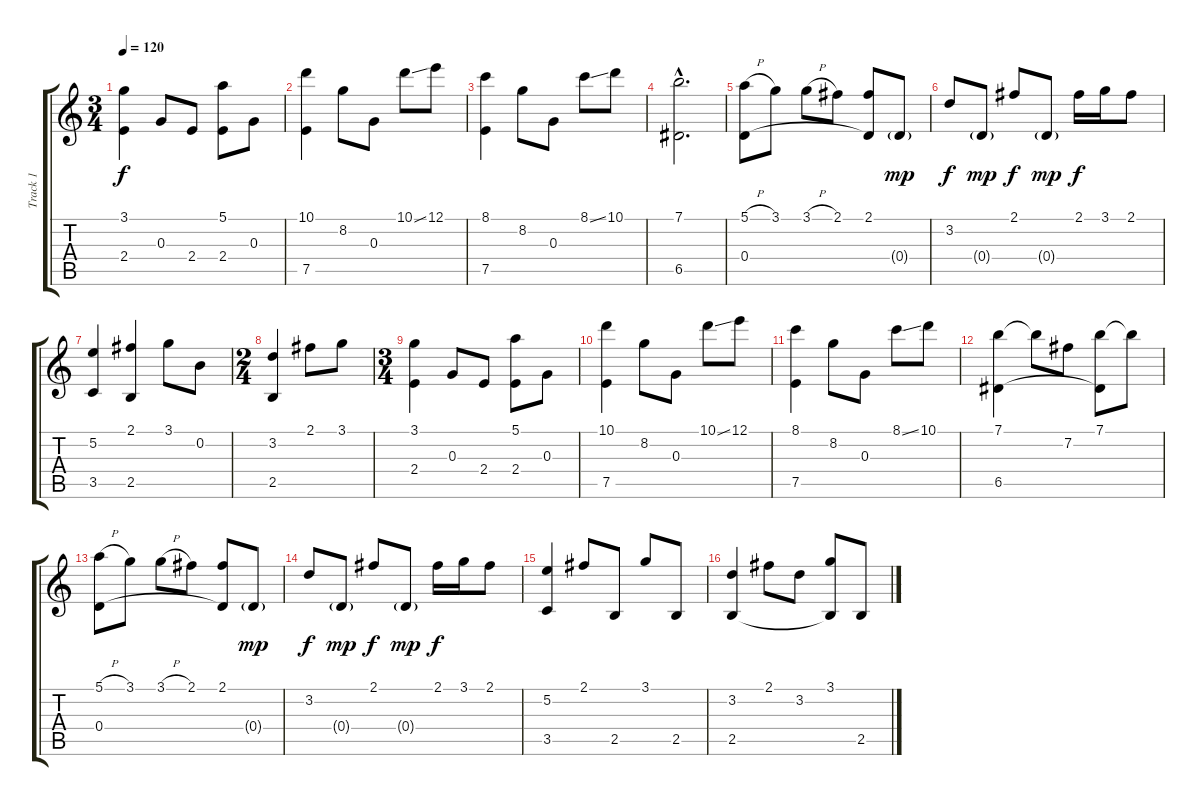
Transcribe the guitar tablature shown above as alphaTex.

\track ("Track 1" "Track 1") {instrument acousticguitarsteel}
\staff {score tabs}
\tuning (E4 B3 G3 D3 A2 E2) {hide}
\ts (3 4)
\tempo 120
\clef g2
\ks c
(3.1 2.4).4{dy f instrument acousticguitarsteel} 0.3.8 2.4.8 (5.1 2.4).8 0.3.8 |
(10.1 7.5).4 8.2.8 0.3.8 10.1{ss}.8 12.1.8 |
(8.1 7.5).4 8.2.8 0.3.8 8.1{ss}.8 10.1.8 |
(7.1{hac} 6.5{hac}).2{d} |
(5.1{h} 0.4).8 3.1.8 3.1{h}.8 2.1.8 (2.1 0.4{t}).8 0.4{g}.8{dy mp} |
3.2.8{dy f} 0.4{g}.8{dy mp} 2.1.8{dy f} 0.4{g}.8{dy mp} 2.1.16{dy f} 3.1.16 2.1.8 |
(5.2 3.5).4 (2.1 2.5).4 3.1.8 0.2.8 |
\ts (2 4)
(3.2 2.5).4 2.1.8 3.1.8 |
\ts (3 4)
(3.1 2.4).4 0.3.8 2.4.8 (5.1 2.4).8 0.3.8 |
(10.1 7.5).4 8.2.8 0.3.8 10.1{ss}.8 12.1.8 |
(8.1 7.5).4 8.2.8 0.3.8 8.1{ss}.8 10.1.8 |
(7.1 6.5).4 7.1{t}.8 7.2.8 (7.1 6.5{t}).8 7.1{t}.8 |
(5.1{h} 0.4).8 3.1.8 3.1{h}.8 2.1.8 (2.1 0.4{t}).8 0.4{g}.8{dy mp} |
3.2.8{dy f} 0.4{g}.8{dy mp} 2.1.8{dy f} 0.4{g}.8{dy mp} 2.1.16{dy f} 3.1.16 2.1.8 |
(5.2 3.5).4 2.1.8 2.5.8 3.1.8 2.5.8 |
(3.2 2.5).4 2.1.8 3.2.8 (3.1 2.5{t}).8 2.5.8
